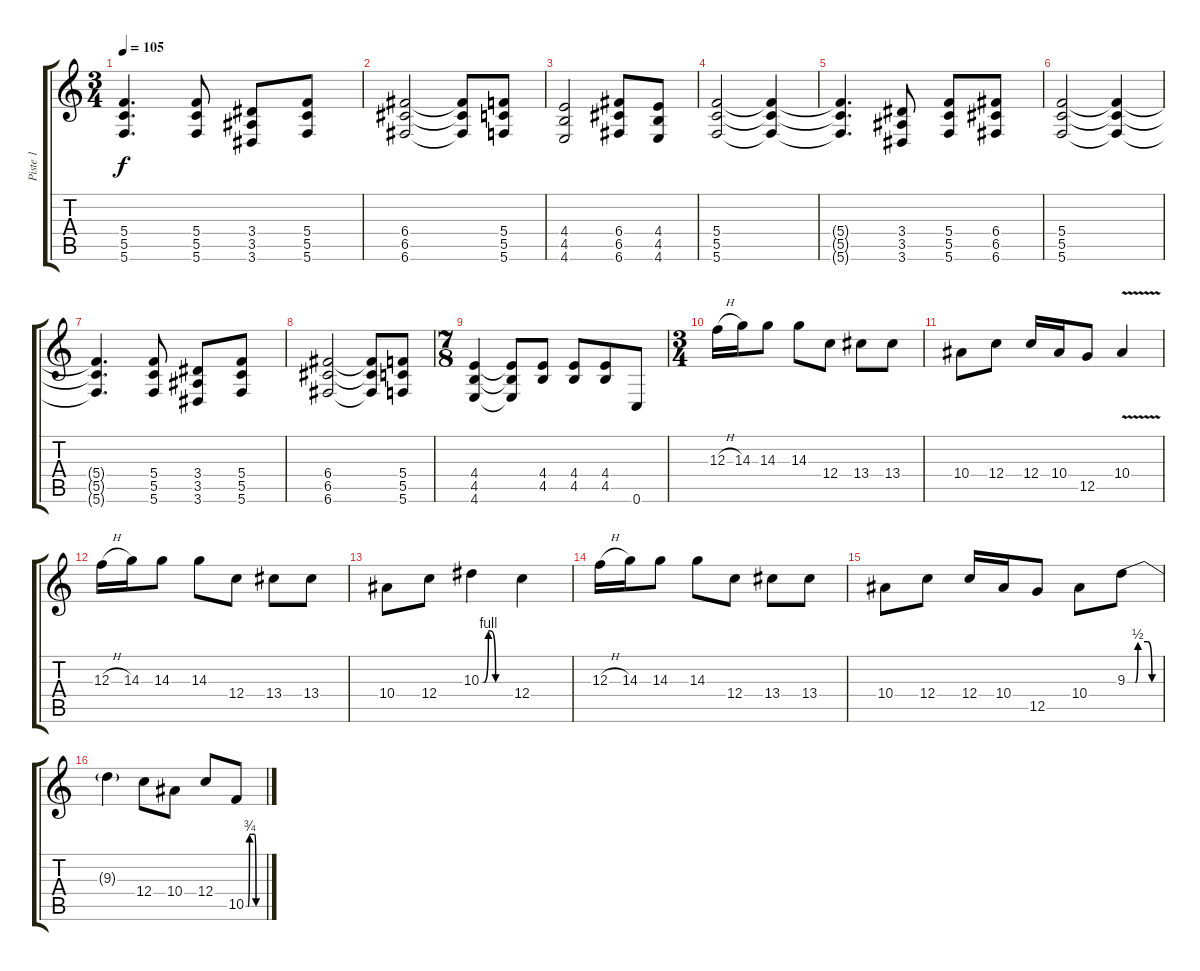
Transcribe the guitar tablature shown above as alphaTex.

\track ("Piste 1" "Piste 1") {instrument overdrivenguitar}
\staff {score tabs}
\tuning (D4 A3 F3 C3 G2 C2) {hide}
\ts (3 4)
\tempo 105
\clef g2
\ks c
(5.4{t} 5.5{t} 5.6{t}).4{d dy f} (5.4 5.5 5.6).8 (3.4 3.5 3.6).8 (5.4 5.5 5.6).8 |
(6.4 6.5 6.6).2 (6.4{t} 6.5{t} 6.6{t}).8 (5.4 5.5 5.6).8 |
(4.4 4.5 4.6).2 (6.4 6.5 6.6).8 (4.4 4.5 4.6).8 |
(5.4 5.5 5.6).2 (5.4{t} 5.5{t} 5.6{t}).4 |
(5.4{t} 5.5{t} 5.6{t}).4{d} (3.4 3.5 3.6).8 (5.4 5.5 5.6).8 (6.4 6.5 6.6).8 |
(5.4 5.5 5.6).2 (5.4{t} 5.5{t} 5.6{t}).4 |
(5.4{t} 5.5{t} 5.6{t}).4{d} (5.4 5.5 5.6).8 (3.4 3.5 3.6).8 (5.4 5.5 5.6).8 |
(6.4 6.5 6.6).2 (6.4{t} 6.5{t} 6.6{t}).8 (5.4 5.5 5.6).8 |
\ts (7 8)
(4.4 4.5 4.6).4 (4.4{t} 4.5{t} 4.6{t}).8 (4.4 4.5).8 (4.4 4.5).8 (4.4 4.5).8 0.6.8 |
\ts (3 4)
12.3{h}.16 14.3.16 14.3.8 14.3.8 12.4.8 13.4.8 13.4.8 |
10.4.8 12.4.8 12.4.16 10.4.16 12.5.8 10.4{v}.4 |
12.3{h}.16 14.3.16 14.3.8 14.3.8 12.4.8 13.4.8 13.4.8 |
10.4.8 12.4.8 10.3{be (custom 0 0 5 0 15 4 20 4 30 0 45 0 60 0)}.4 12.4.4 |
12.3{h}.16 14.3.16 14.3.8 14.3.8 12.4.8 13.4.8 13.4.8 |
10.4.8 12.4.8 12.4.16 10.4.16 12.5.8 10.4.8 9.3{be (custom 0 0 15 0 20 2 38 2 46 0 60 0)}.8 |
9.3{t}.4 12.4.8 10.4.8 12.4.8 10.5{be (custom 0 0 7 0 13 3 20 3 30 3 36 0 60 0)}.8
